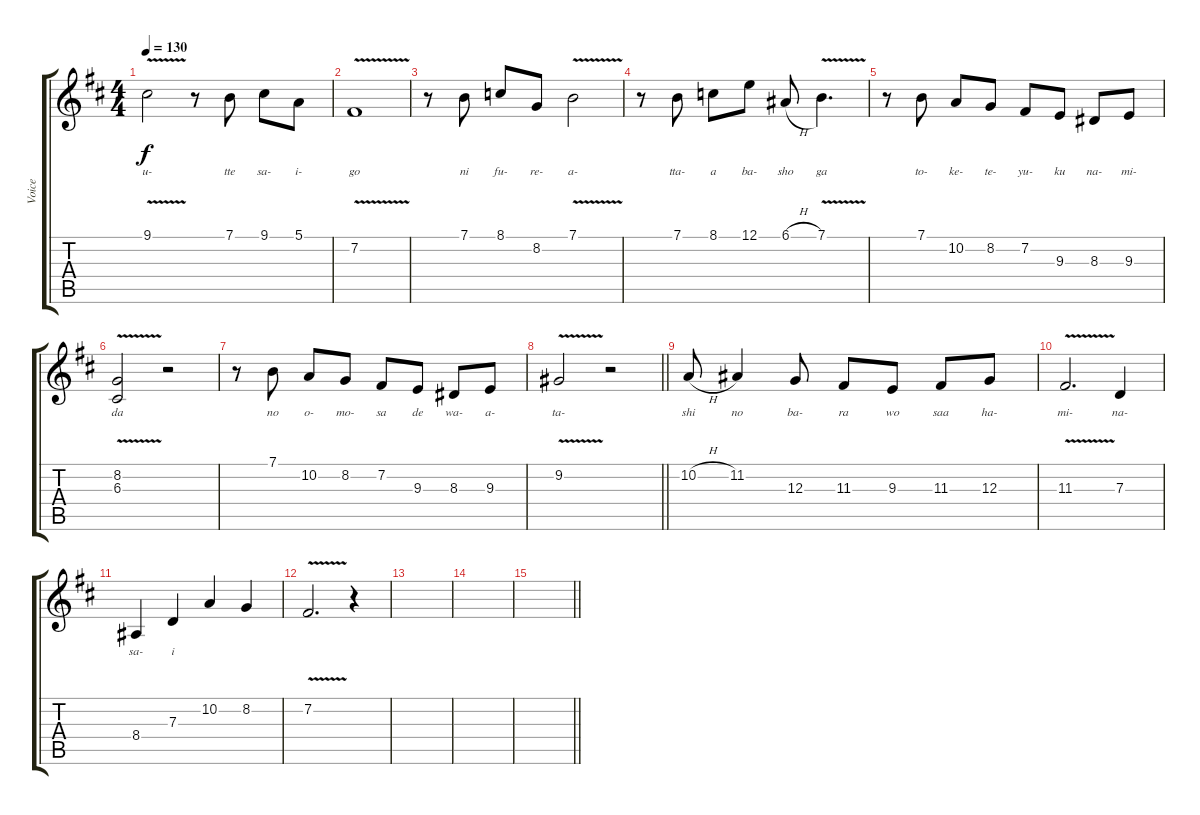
\track ("Voice" "Voice") {instrument altosax}
\staff {score tabs}
\tuning (E4 B3 G3 D3 A2 E2) {hide}
\ts (4 4)
\tempo 130
\clef g2
\ks d
9.1{v}.2{lyrics (0 "u-") lyrics (1 "") lyrics (2 "") lyrics (3 "") lyrics (4 "") dy f} r.8 7.1.8{lyrics (0 "tte") lyrics (1 "") lyrics (2 "") lyrics (3 "") lyrics (4 "")} 9.1.8{lyrics (0 "sa-") lyrics (1 "") lyrics (2 "") lyrics (3 "") lyrics (4 "")} 5.1.8{lyrics (0 "i-") lyrics (1 "") lyrics (2 "") lyrics (3 "") lyrics (4 "")} |
7.2{v}.1{lyrics (0 "go") lyrics (1 "") lyrics (2 "") lyrics (3 "") lyrics (4 "")} |
r.8 7.1.8{lyrics (0 "ni") lyrics (1 "") lyrics (2 "") lyrics (3 "") lyrics (4 "")} 8.1.8{lyrics (0 "fu-") lyrics (1 "") lyrics (2 "") lyrics (3 "") lyrics (4 "")} 8.2.8{lyrics (0 "re-") lyrics (1 "") lyrics (2 "") lyrics (3 "") lyrics (4 "")} 7.1{v}.2{lyrics (0 "a-") lyrics (1 "") lyrics (2 "") lyrics (3 "") lyrics (4 "")} |
r.8 7.1.8{lyrics (0 "tta-") lyrics (1 "") lyrics (2 "") lyrics (3 "") lyrics (4 "")} 8.1.8{lyrics (0 "a") lyrics (1 "") lyrics (2 "") lyrics (3 "") lyrics (4 "")} 12.1.8{lyrics (0 "ba-") lyrics (1 "") lyrics (2 "") lyrics (3 "") lyrics (4 "")} 6.1{h}.8{lyrics (0 "sho") lyrics (1 "") lyrics (2 "") lyrics (3 "") lyrics (4 "")} 7.1{v}.4{d lyrics (0 "ga") lyrics (1 "") lyrics (2 "") lyrics (3 "") lyrics (4 "")} |
r.8 7.1.8{lyrics (0 "to-") lyrics (1 "") lyrics (2 "") lyrics (3 "") lyrics (4 "")} 10.2.8{lyrics (0 "ke-") lyrics (1 "") lyrics (2 "") lyrics (3 "") lyrics (4 "")} 8.2.8{lyrics (0 "te-") lyrics (1 "") lyrics (2 "") lyrics (3 "") lyrics (4 "")} 7.2.8{lyrics (0 "yu-") lyrics (1 "") lyrics (2 "") lyrics (3 "") lyrics (4 "")} 9.3.8{lyrics (0 "ku") lyrics (1 "") lyrics (2 "") lyrics (3 "") lyrics (4 "")} 8.3.8{lyrics (0 "na-") lyrics (1 "") lyrics (2 "") lyrics (3 "") lyrics (4 "")} 9.3.8{lyrics (0 "mi-") lyrics (1 "") lyrics (2 "") lyrics (3 "") lyrics (4 "")} |
(8.2{v} 6.3).2{lyrics (0 "da") lyrics (1 "") lyrics (2 "") lyrics (3 "") lyrics (4 "")} r.2 |
r.8 7.1.8{lyrics (0 "no") lyrics (1 "") lyrics (2 "") lyrics (3 "") lyrics (4 "")} 10.2.8{lyrics (0 "o-") lyrics (1 "") lyrics (2 "") lyrics (3 "") lyrics (4 "")} 8.2.8{lyrics (0 "mo-") lyrics (1 "") lyrics (2 "") lyrics (3 "") lyrics (4 "")} 7.2.8{lyrics (0 "sa") lyrics (1 "") lyrics (2 "") lyrics (3 "") lyrics (4 "")} 9.3.8{lyrics (0 "de") lyrics (1 "") lyrics (2 "") lyrics (3 "") lyrics (4 "")} 8.3.8{lyrics (0 "wa-") lyrics (1 "") lyrics (2 "") lyrics (3 "") lyrics (4 "")} 9.3.8{lyrics (0 "a-") lyrics (1 "") lyrics (2 "") lyrics (3 "") lyrics (4 "")} |
\barLineRight lightlight
9.2{v}.2{lyrics (0 "ta-") lyrics (1 "") lyrics (2 "") lyrics (3 "") lyrics (4 "")} r.2 |
10.2{h}.8{lyrics (0 "shi") lyrics (1 "") lyrics (2 "") lyrics (3 "") lyrics (4 "")} 11.2.4{lyrics (0 "no") lyrics (1 "") lyrics (2 "") lyrics (3 "") lyrics (4 "")} 12.3.8{lyrics (0 "ba-") lyrics (1 "") lyrics (2 "") lyrics (3 "") lyrics (4 "")} 11.3.8{lyrics (0 "ra") lyrics (1 "") lyrics (2 "") lyrics (3 "") lyrics (4 "")} 9.3.8{lyrics (0 "wo") lyrics (1 "") lyrics (2 "") lyrics (3 "") lyrics (4 "")} 11.3.8{lyrics (0 "saa") lyrics (1 "") lyrics (2 "") lyrics (3 "") lyrics (4 "")} 12.3.8{lyrics (0 "ha-") lyrics (1 "") lyrics (2 "") lyrics (3 "") lyrics (4 "")} |
11.3{v}.2{d lyrics (0 "mi-") lyrics (1 "") lyrics (2 "") lyrics (3 "") lyrics (4 "")} 7.3.4{lyrics (0 "na-") lyrics (1 "") lyrics (2 "") lyrics (3 "") lyrics (4 "")} |
8.4.4{lyrics (0 "sa-") lyrics (1 "") lyrics (2 "") lyrics (3 "") lyrics (4 "")} 7.3.4{lyrics (0 "i") lyrics (1 "") lyrics (2 "") lyrics (3 "") lyrics (4 "")} 10.2.4 8.2.4 |
7.2{v}.2{d} r.4 |
|
|
\barLineRight lightlight
